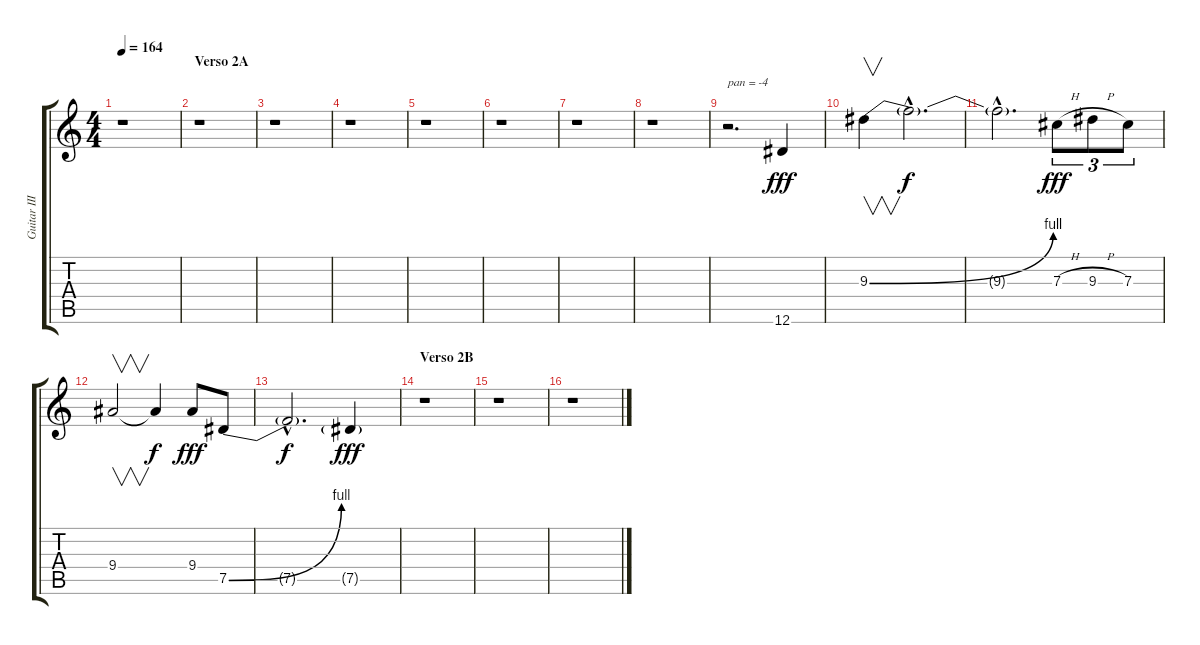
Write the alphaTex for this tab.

\track ("Guitar III" "Guitar III") {instrument distortionguitar}
\staff {score tabs}
\tuning (Eb4 Bb3 Gb3 Db3 Ab2 Eb2) {hide}
\ts (4 4)
\tempo 164
\clef g2
\ks c
r.1{dy f} |
\section ("" "Verso 2A")
r.1 |
r.1 |
r.1 |
r.1 |
r.1 |
r.1 |
r.1 |
r.2{d txt "pan = -4" balance 4 instrument distortionguitar} 12.6.4{dy fff} |
9.3{be (bend 0 0 60 4)}.4{v} 9.3{hac t}.2{d dy f} |
9.3{hac t}.2{d} 7.3{h}.8{tu (3 2) dy fff} 9.3{h}.8{tu (3 2)} 7.3.8{tu (3 2)} |
9.4.2{v} 9.4{t}.4{dy f} 9.4.8{dy fff} 7.5{be (bend 0 0 60 4)}.8 |
7.5{hac t}.2{d dy f} 7.5{g}.4{dy fff} |
\section ("" "Verso 2B")
r.1 |
r.1 |
r.1
